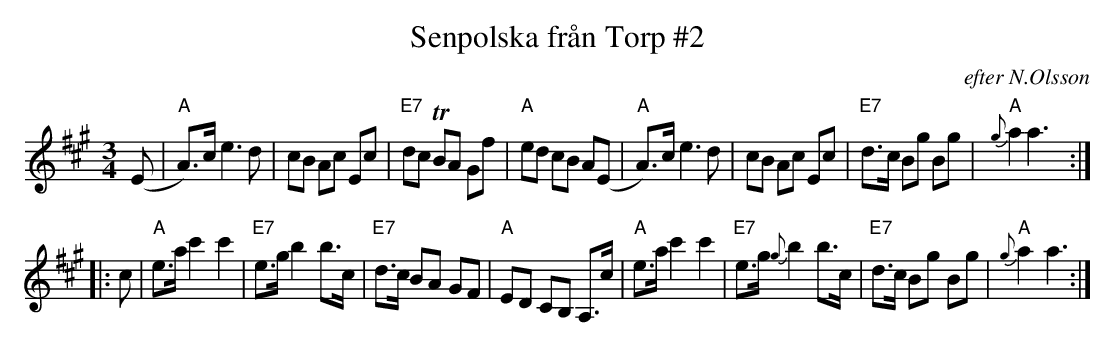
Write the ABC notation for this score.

X:1
T: Senpolska fr\aan Torp #2
O: efter N.Olsson
M: 3/4
L: 1/8
K: A
(E \
| "A"A)>c e3 d | cB Ac Ec | "E7"dc TBA Gf | "A"ed cB A(E \
| "A"A)>c e3 d | cB Ac Ec | "E7"d>c Bg Bg | "A"{g}a2 a3 :|
|: c \
| "A"e>a c'2 c'2 | "E7"e>g b2 b>c | "E7"d>c BA GF | "A"ED CB, A,>c \
| "A"e>a c'2 c'2 | "E7"e>g {g}b2 b>c | "E7"d>c Bg Bg | "A"{g}a2 a3 :|
